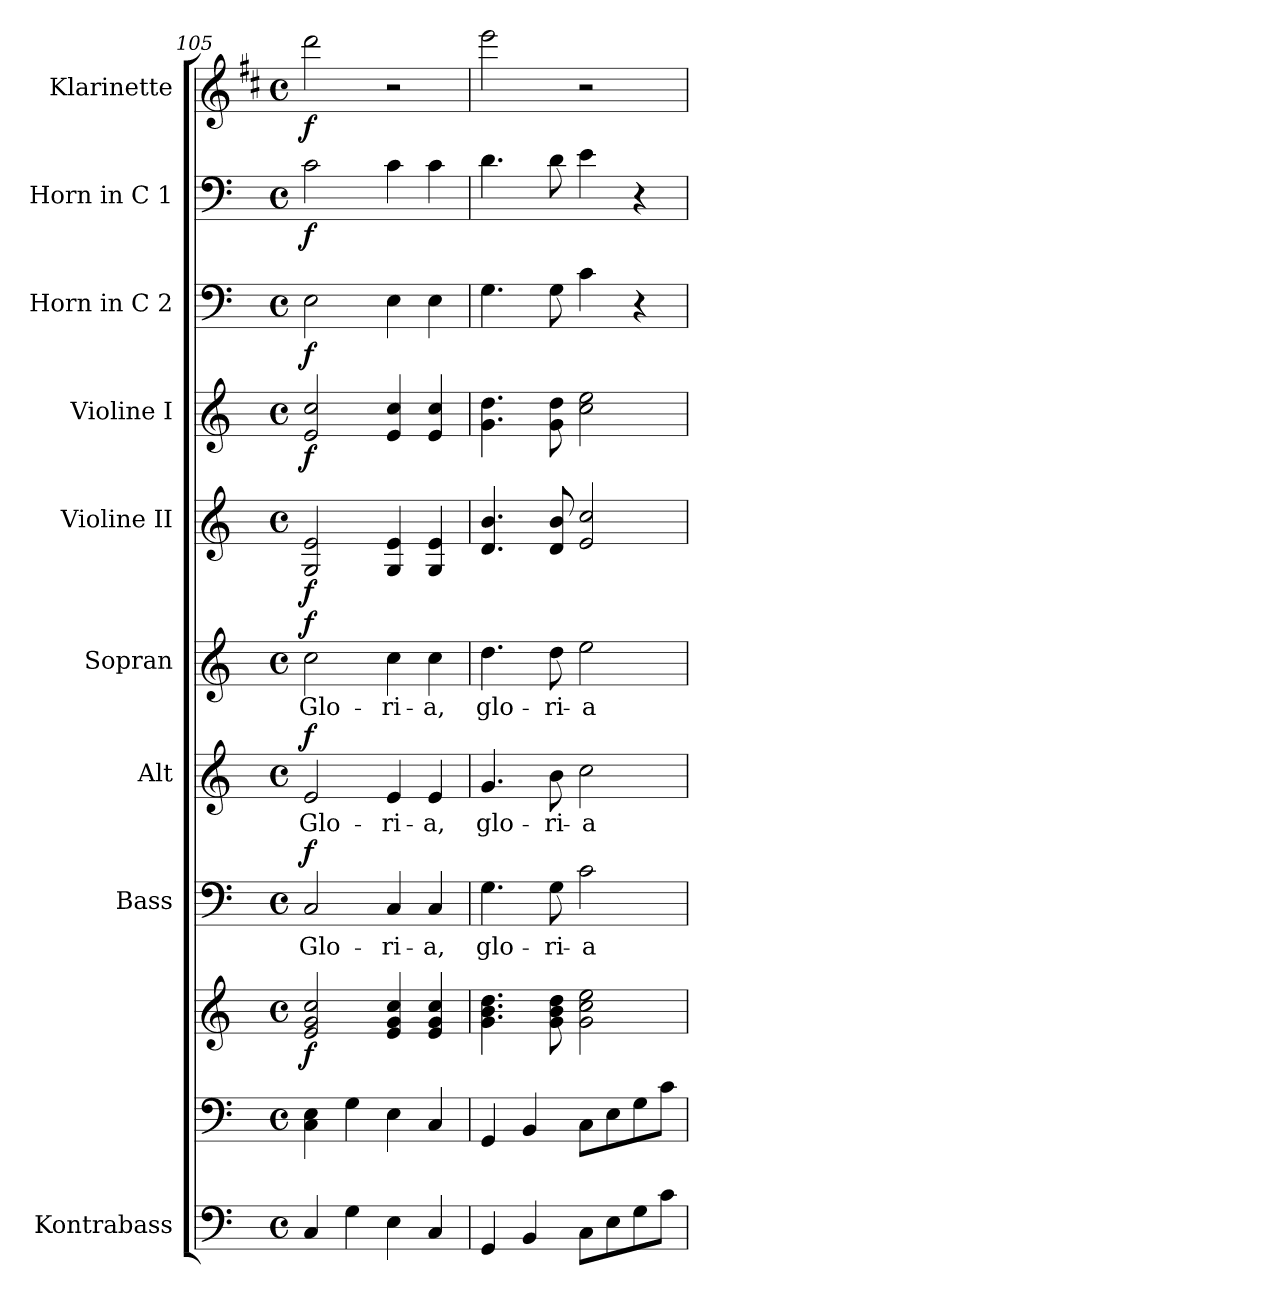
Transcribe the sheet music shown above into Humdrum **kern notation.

**kern	**kern	**kern	**dynam	**kern	**text	**dynam	**kern	**text	**dynam	**kern	**text	**dynam	**kern	**dynam	**kern	**dynam	**kern	**dynam	**kern	**dynam	**kern	**dynam
*part10	*part9	*part9	*part9	*part8	*part8	*part8	*part7	*part7	*part7	*part6	*part6	*part6	*part5	*part5	*part4	*part4	*part3	*part3	*part2	*part2	*part1	*part1
*staff11	*staff10	*staff9	*staff9/10	*staff8	*staff8	*staff8	*staff7	*staff7	*staff7	*staff6	*staff6	*staff6	*staff5	*staff5	*staff4	*staff4	*staff3	*staff3	*staff2	*staff2	*staff1	*staff1
*I"Kontrabass	*	*	*	*I"Bass	*	*	*I"Alt	*	*	*I"Sopran	*	*	*I"Violine II	*	*I"Violine I	*	*I"Horn in C 2	*	*I"Horn in C 1	*	*I"Klarinette	*
*I'Kb.	*	*	*	*I'B.	*	*	*I'A.	*	*	*I'S.	*	*	*I'Vl. II	*	*I'Vl. I	*	*I'Horn 2	*	*I'Horn 1	*	*I'Kl.	*
*clefF4	*clefF4	*clefG2	*	*clefF4	*	*	*clefG2	*	*	*clefG2	*	*	*clefG2	*	*clefG2	*	*clefF4	*	*clefF4	*	*clefG2	*
*ITrd7c12	*	*	*	*	*	*	*	*	*	*	*	*	*	*	*	*	*	*	*	*	*ITrd1c2	*
*k[]	*k[]	*k[]	*	*k[]	*	*	*k[]	*	*	*k[]	*	*	*k[]	*	*k[]	*	*k[]	*	*k[]	*	*k[]	*
*C:	*C:	*C:	*	*C:	*	*	*C:	*	*	*C:	*	*	*C:	*	*C:	*	*C:	*	*C:	*	*C:	*
*M4/4	*M4/4	*M4/4	*	*M4/4	*	*	*M4/4	*	*	*M4/4	*	*	*M4/4	*	*M4/4	*	*M4/4	*	*M4/4	*	*M4/4	*
*met(c)	*met(c)	*met(c)	*	*met(c)	*	*	*met(c)	*	*	*met(c)	*	*	*met(c)	*	*met(c)	*	*met(c)	*	*met(c)	*	*met(c)	*
=105	=105	=105	=105	=105	=105	=105	=105	=105	=105	=105	=105	=105	=105	=105	=105	=105	=105	=105	=105	=105	=105	=105
!	!	!	!LO:DY:b	!	!LO:LY:b	!LO:DY:a	!	!LO:LY:b	!LO:DY:a	!	!LO:LY:b	!LO:DY:a	!	!LO:DY:b	!	!LO:DY:b	!	!LO:DY:b	!	!LO:DY:b	!	!LO:DY:b
4CC/	4C\ 4E\	2e/ 2g/ 2cc/	f	2C/	Glo-	f	2e/	Glo-	f	2cc\	Glo-	f	2G/ 2e/	f	2e/ 2cc/	f	2E\	f	2c\	f	2ccc\	f
4GG\	4G\	.	.	.	.	.	.	.	.	.	.	.	.	.	.	.	.	.	.	.	.	.
!	!	!	!	!	!LO:LY:b	!	!	!LO:LY:b	!	!	!LO:LY:b	!	!	!	!	!	!	!	!	!	!	!
4EE\	4E\	4e/ 4g/ 4cc/	.	4C/	-ri-	.	4e/	-ri-	.	4cc\	-ri-	.	4G/ 4e/	.	4e/ 4cc/	.	4E\	.	4c\	.	2r	.
!	!	!	!	!	!LO:LY:b	!	!	!LO:LY:b	!	!	!LO:LY:b	!	!	!	!	!	!	!	!	!	!	!
4CC/	4C/	4e/ 4g/ 4cc/	.	4C/	-a,	.	4e/	-a,	.	4cc\	-a,	.	4G/ 4e/	.	4e/ 4cc/	.	4E\	.	4c\	.	.	.
=106	=106	=106	=106	=106	=106	=106	=106	=106	=106	=106	=106	=106	=106	=106	=106	=106	=106	=106	=106	=106	=106	=106
!	!	!	!	!	!LO:LY:b	!	!	!LO:LY:b	!	!	!LO:LY:b	!	!	!	!	!	!	!	!	!	!	!
4GGG/	4GG/	4.g\ 4.b\ 4.dd\	.	4.G\	glo-	.	4.g/	glo-	.	4.dd\	glo-	.	4.d/ 4.b/	.	4.g\ 4.dd\	.	4.G\	.	4.d\	.	2ddd\	.
4BBB/	4BB/	.	.	.	.	.	.	.	.	.	.	.	.	.	.	.	.	.	.	.	.	.
!	!	!	!	!	!LO:LY:b	!	!	!LO:LY:b	!	!	!LO:LY:b	!	!	!	!	!	!	!	!	!	!	!
.	.	8g\ 8b\ 8dd\	.	8G\	-ri-	.	8b\	-ri-	.	8dd\	-ri-	.	8d/ 8b/	.	8g\ 8dd\	.	8G\	.	8d\	.	.	.
!	!	!	!	!	!LO:LY:b	!	!	!LO:LY:b	!	!	!LO:LY:b	!	!	!	!	!	!	!	!	!	!	!
8CC\L	8C\L	2g\ 2cc\ 2ee\	.	2c\	-a	.	2cc\	-a	.	2ee\	-a	.	2e/ 2cc/	.	2cc\ 2ee\	.	4c\	.	4e\	.	2r	.
8EE\	8E\	.	.	.	.	.	.	.	.	.	.	.	.	.	.	.	.	.	.	.	.	.
8GG\	8G\	.	.	.	.	.	.	.	.	.	.	.	.	.	.	.	4r	.	4r	.	.	.
8C\J	8c\J	.	.	.	.	.	.	.	.	.	.	.	.	.	.	.	.	.	.	.	.	.
=	=	=	=	=	=	=	=	=	=	=	=	=	=	=	=	=	=	=	=	=	=	=
*-	*-	*-	*-	*-	*-	*-	*-	*-	*-	*-	*-	*-	*-	*-	*-	*-	*-	*-	*-	*-	*-	*-
